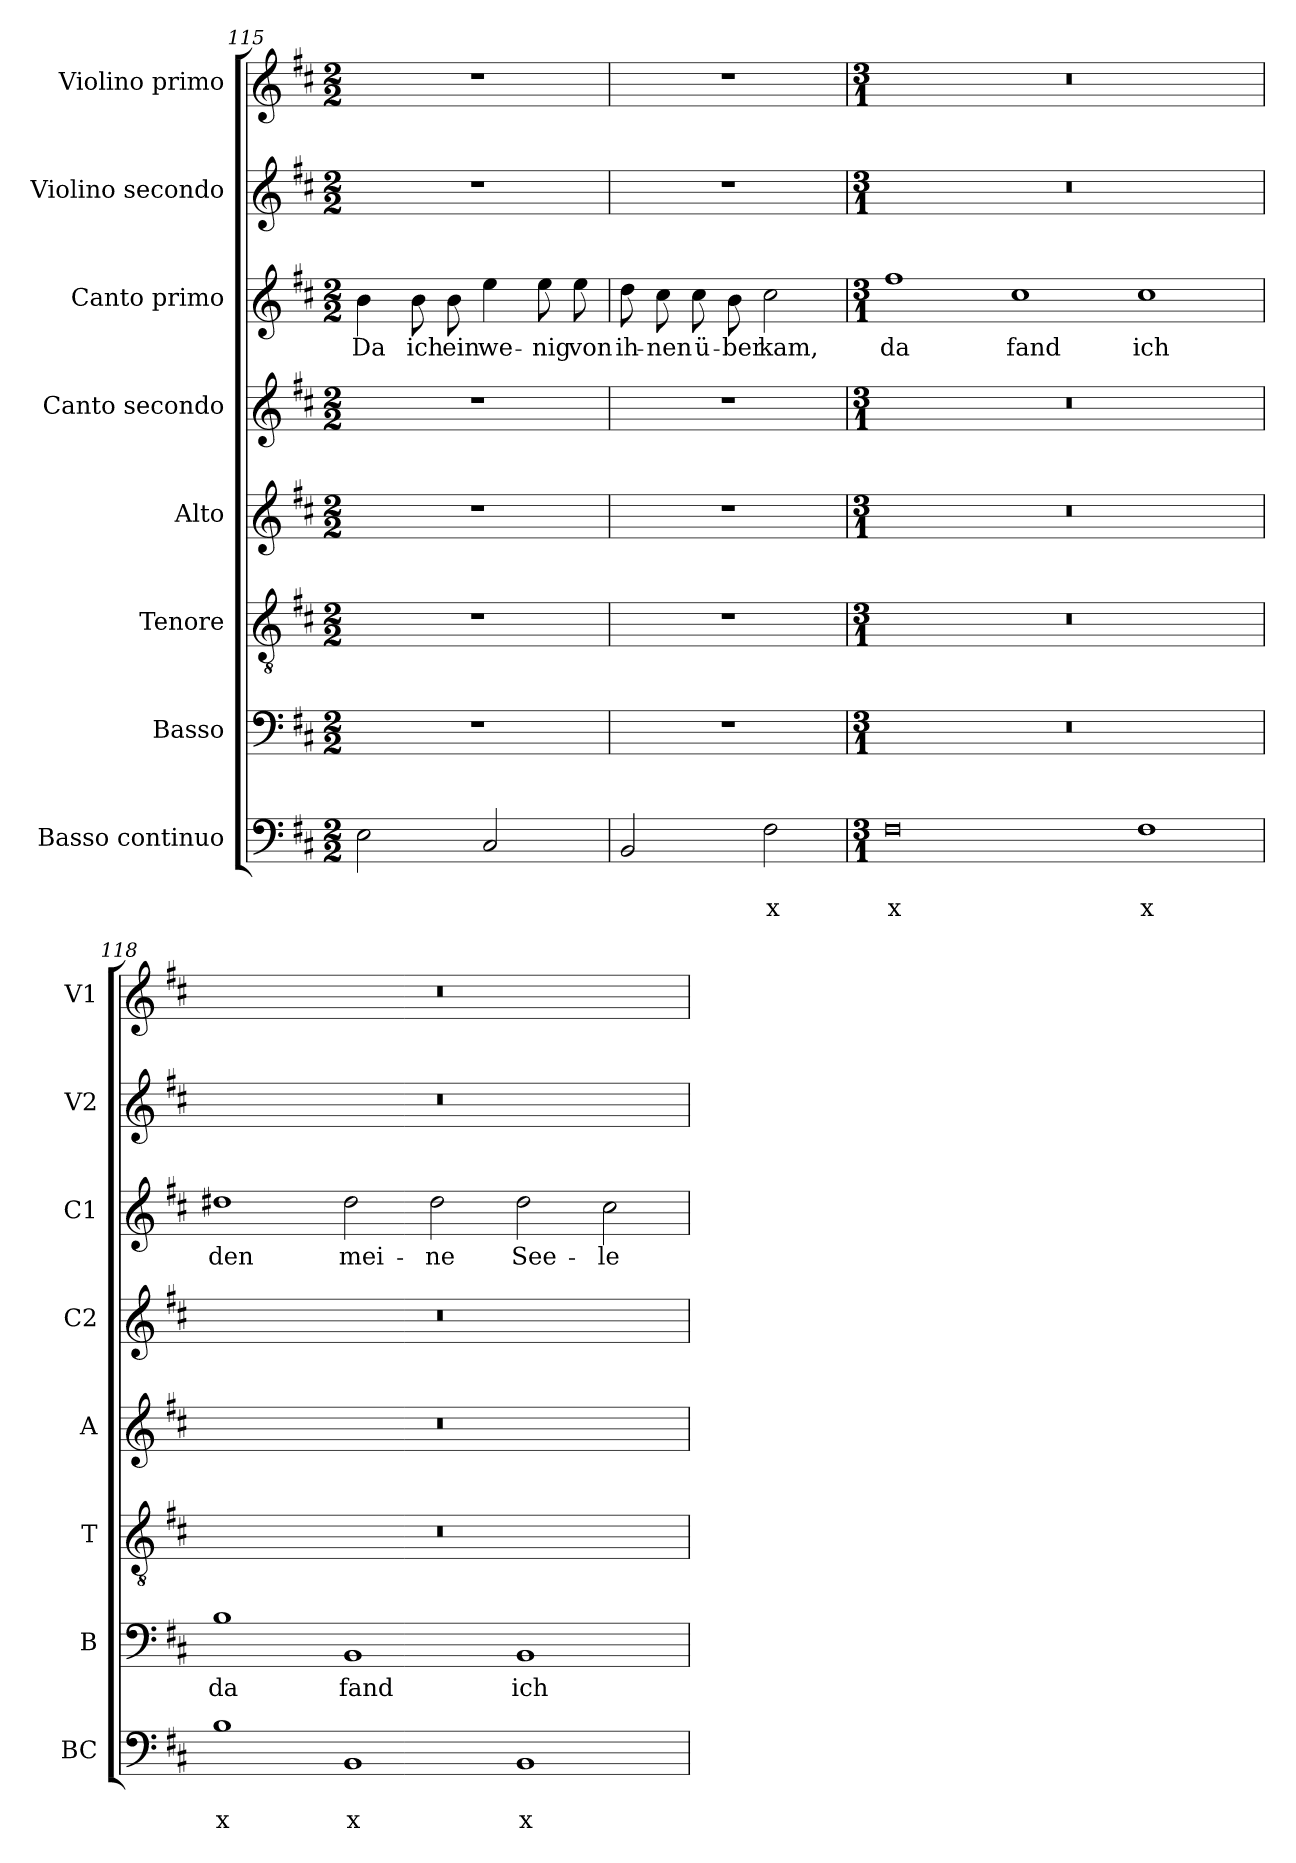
**kern	**text	**text	**kern	**text	**kern	**kern	**kern	**kern	**text	**kern	**kern
*part8	*part8	*part8	*part7	*part7	*part6	*part5	*part4	*part3	*part3	*part2	*part1
*staff8	*staff8	*staff8	*staff7	*staff7	*staff6	*staff5	*staff4	*staff3	*staff3	*staff2	*staff1
*I"Basso continuo	*	*	*I"Basso	*	*I"Tenore	*I"Alto	*I"Canto secondo	*I"Canto primo	*	*I"Violino secondo	*I"Violino primo
*I'BC	*	*	*I'B	*	*I'T	*I'A	*I'C2	*I'C1	*	*I'V2	*I'V1
*clefF4	*	*	*clefF4	*	*clefGv2	*clefG2	*clefG2	*clefG2	*	*clefG2	*clefG2
*k[f#c#]	*	*	*k[f#c#]	*	*k[f#c#]	*k[f#c#]	*k[f#c#]	*k[f#c#]	*	*k[f#c#]	*k[f#c#]
*D:	*	*	*D:	*	*D:	*D:	*D:	*D:	*	*D:	*D:
*M2/2	*	*	*M2/2	*	*M2/2	*M2/2	*M2/2	*M2/2	*	*M2/2	*M2/2
=115	=115	=115	=115	=115	=115	=115	=115	=115	=115	=115	=115
!	!	!	!	!	!	!	!	!	!LO:LY:b	!	!
2E\	.	.	1r	.	1r	1r	1r	4b\	Da	1r	1r
!	!	!	!	!	!	!	!	!	!LO:LY:b	!	!
.	.	.	.	.	.	.	.	8b\	ich	.	.
!	!	!	!	!	!	!	!	!	!LO:LY:b	!	!
.	.	.	.	.	.	.	.	8b\	ein	.	.
!	!	!	!	!	!	!	!	!	!LO:LY:b	!	!
2C#/	.	.	.	.	.	.	.	4ee\	we-	.	.
!	!	!	!	!	!	!	!	!	!LO:LY:b	!	!
.	.	.	.	.	.	.	.	8ee\	-nig	.	.
!	!	!	!	!	!	!	!	!	!LO:LY:b	!	!
.	.	.	.	.	.	.	.	8ee\	von	.	.
=116	=116	=116	=116	=116	=116	=116	=116	=116	=116	=116	=116
!	!	!	!	!	!	!	!	!	!LO:LY:b	!	!
2BB/	.	.	1r	.	1r	1r	1r	8dd\	ih-	1r	1r
!	!	!	!	!	!	!	!	!	!LO:LY:b	!	!
.	.	.	.	.	.	.	.	8cc#\	-nen	.	.
!	!	!	!	!	!	!	!	!	!LO:LY:b	!	!
.	.	.	.	.	.	.	.	8cc#\	ü-	.	.
!	!	!	!	!	!	!	!	!	!LO:LY:b	!	!
.	.	.	.	.	.	.	.	8b\	-ber	.	.
!	!	!LO:LY:b	!	!	!	!	!	!	!LO:LY:b	!	!
2F#\	.	x	.	.	.	.	.	2cc#\	kam,	.	.
!!LO:PB:g=z
=117	=117	=117	=117	=117	=117	=117	=117	=117	=117	=117	=117
*M3/1	*	*	*M3/1	*	*M3/1	*M3/1	*M3/1	*M3/1	*	*M3/1	*M3/1
!	!	!LO:LY:b	!	!	!	!	!	!	!LO:LY:b	!	!
0F#	.	x	0.r	.	0.r	0.r	0.r	1ff#	da	0.r	0.r
!	!	!	!	!	!	!	!	!	!LO:LY:b	!	!
.	.	.	.	.	.	.	.	1cc#	fand	.	.
!	!	!LO:LY:b	!	!	!	!	!	!	!LO:LY:b	!	!
1F#	.	x	.	.	.	.	.	1cc#	ich	.	.
=118	=118	=118	=118	=118	=118	=118	=118	=118	=118	=118	=118
!	!	!LO:LY:b	!	!LO:LY:b	!	!	!	!	!LO:LY:b	!	!
1B	.	x	1B	da	0.r	0.r	0.r	1dd#X	den	0.r	0.r
!	!	!LO:LY:b	!	!LO:LY:b	!	!	!	!	!LO:LY:b	!	!
1BB	.	x	1BB	fand	.	.	.	2dd#\	mei-	.	.
!	!	!	!	!	!	!	!	!	!LO:LY:b	!	!
.	.	.	.	.	.	.	.	2dd#\	-ne	.	.
!	!	!LO:LY:b	!	!LO:LY:b	!	!	!	!	!LO:LY:b	!	!
1BB	.	x	1BB	ich	.	.	.	2dd#\	See-	.	.
!	!	!	!	!	!	!	!	!	!LO:LY:b	!	!
.	.	.	.	.	.	.	.	2cc#\	-le	.	.
=	=	=	=	=	=	=	=	=	=	=	=
*-	*-	*-	*-	*-	*-	*-	*-	*-	*-	*-	*-
